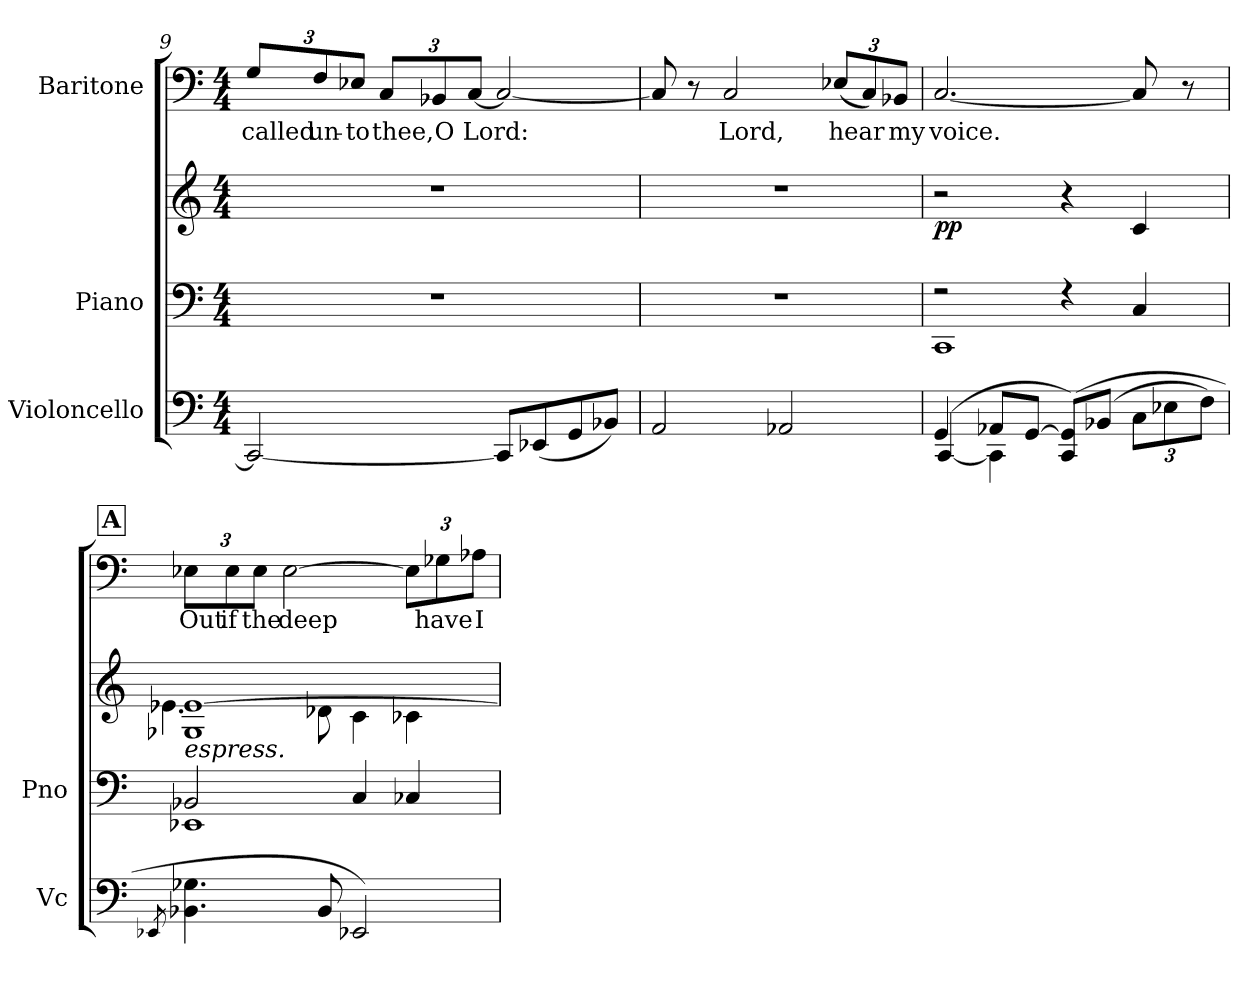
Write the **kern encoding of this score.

**kern	**kern	**kern	**dynam	**kern	**text
*part3	*part2	*part2	*part2	*part1	*part1
*staff4	*staff3	*staff2	*staff2/3	*staff1	*staff1
*I"Violoncello	*I"Piano	*	*	*I"Baritone	*
*I'Vc	*I'Pno	*	*	*	*
*clefF4	*clefF4	*clefG2	*	*clefF4	*
*k[]	*k[]	*k[]	*	*k[]	*
*M4/4	*M4/4	*M4/4	*	*M4/4	*
*	*	*	*	*Xbrackettup	*
=9	=9	=9	=9	=9	=9
!	!	!	!	!	!LO:LY:b
2CC/_	1r	1r	.	12G/L	called
!	!	!	!	!	!LO:LY:b
.	.	.	.	12F/	un-
!	!	!	!	!	!LO:LY:b
.	.	.	.	12E-X/J	-to
!	!	!	!	!	!LO:LY:b
.	.	.	.	12C/L	thee,
!	!	!	!	!	!LO:LY:b
.	.	.	.	12BB-X/	O
!	!	!	!	!	!LO:LY:b
.	.	.	.	[12C/J	Lord:
8CC/L]	.	.	.	2C/_	.
(<8EE-X/	.	.	.	.	.
8GG/	.	.	.	.	.
8BB-X/J)	.	.	.	.	.
=10	=10	=10	=10	=10	=10
2AA/	1r	1r	.	8C/]	.
.	.	.	.	8r	.
!	!	!	!	!	!LO:LY:b
.	.	.	.	2C/	Lord,
2AA-X/	.	.	.	.	.
!	!	!	!	!	!LO:LY:b
.	.	.	.	(<12E-X/L	hear
.	.	.	.	12C/)	.
!	!	!	!	!	!LO:LY:b
.	.	.	.	12BB-X/J	my
!!LO:LB:g=z
=11	=11	=11	=11	=11	=11
*^	*^	*	*	*	*
!	!	!	!	!	!LO:DY:b	!	!LO:LY:b
(>4GG/	[4CC/	2r	1CC	2r	pp	[2.C/	voice.
8AA-X/L	(<4CC\]	.	.	.	.	.	.
[8GG/J	.	.	.	.	.	.	.
(8CC/ 8GG/]L)	2ryy	4r	.	4r	.	.	.
(>8BB-X/J	.	.	.	.	.	.	.
*Xbrackettup	*	*	*	*	*	*	*
12C\L	.	4C/	.	4c/	.	8C/]	.
12E-X\	.	.	.	.	.	.	.
.	.	.	.	.	.	8r	.
12F\J)	.	.	.	.	.	.	.
*v	*v	*	*	*	*	*	*
!!LO:REH:place=s1:a:B:fs=14:t=A
=12	=12	=12	=12	=12	=12	=12
8qEE-X/	.	.	.	.	.	.
*	*	*	*^	*	*	*
*	*	*	*	*^	*	*	*
!	!LO:TX:a:i:t=espress.	!	!	!	!	!	!	!
!	!	!	!	!	!	!	!	!LO:LY:b
4.BB-X\ 4.G-X\	2BB-X/	1EE-X	[1e-X	4.e-\	1G-X	.	12E-X\L	Out
!	!	!	!	!	!	!	!	!LO:LY:b
.	.	.	.	.	.	.	12E-\	if
!	!	!	!	!	!	!	!	!LO:LY:b
.	.	.	.	.	.	.	12E-\J	the
!	!	!	!	!	!	!	!	!LO:LY:b
.	.	.	.	.	.	.	[2E-\	deep
8BB-/	.	.	.	8d-X\	.	.	.	.
2EE-/)	4C/	.	.	4c\	.	.	.	.
.	4C-X/	.	.	4c-X\	.	.	12E-\L]	.
!	!	!	!	!	!	!	!	!LO:LY:b
.	.	.	.	.	.	.	12G-X\	have
!	!	!	!	!	!	!	!	!LO:LY:b
.	.	.	.	.	.	.	12A-X\J	I
*	*v	*v	*	*	*	*	*	*
*	*	*v	*v	*v	*	*	*
=	=	=	=	=	=
*-	*-	*-	*-	*-	*-
